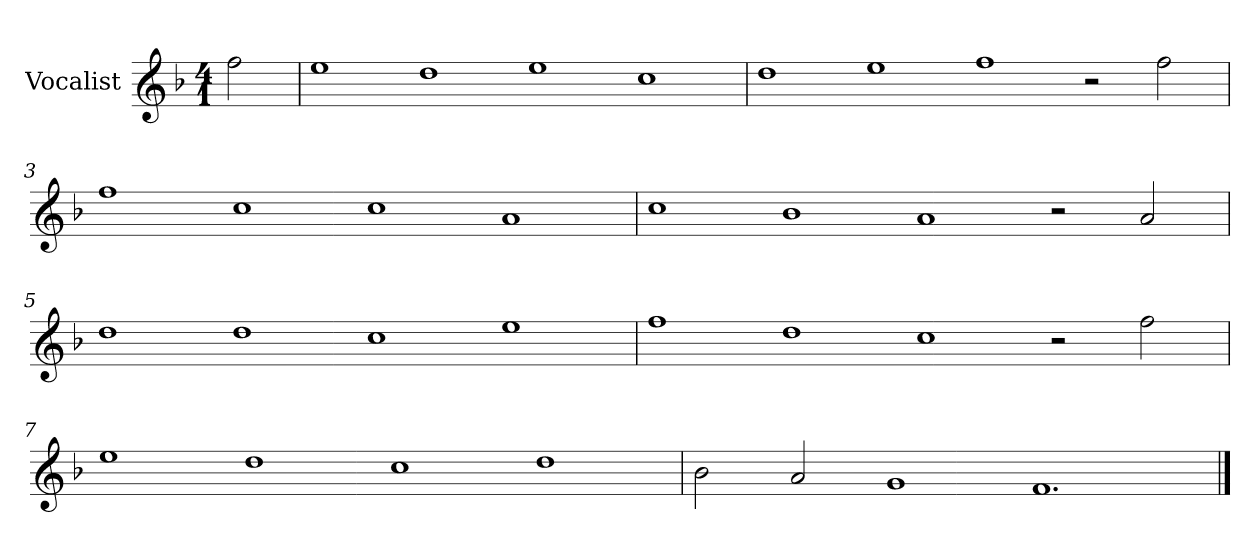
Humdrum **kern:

**kern
*part1
*staff1
*I"Vocalist
*k[b-]
*F:
*M4/1
=
2ff
=1
1ee
1dd
1ee
1cc
=2
1dd
1ee
1ff
2r
2ff
=3
1ff
1cc
1cc
1a
=4
1cc
1b-
1a
2r
2a
=5
1dd
1dd
1cc
1ee
=6
1ff
1dd
1cc
2r
2ff
=7
1ee
1dd
1cc
1dd
=8
2b-
2a
1g
1.f
==
*-
